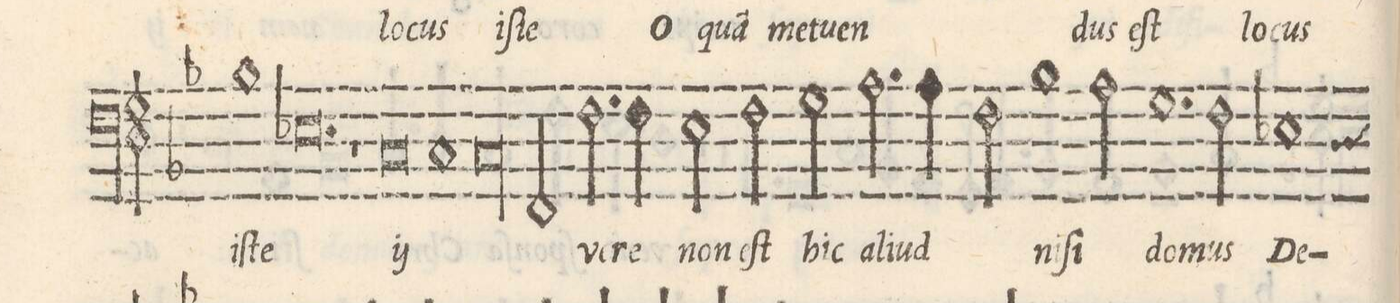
**kern	**text
*I"BASSVS	*
*clefF4	*
*k[b-]	*
*met(C|)	*
*M2/1	*
1B-	i-
0.E-X	-ſte
=22-	=22-
=23-	=23-
1r	.
*	*ij
0C	lo-
=24-	=24-
1C	-cus
=25-	=25-
00C\	i-
=26-	=26-
=27-	=27-
2FF/	-ſte
*	*Xij
2.F\	ve-
4F\	-re
2Eny\	non
=28-	=28-
2F\	eſt
2G\	hic
2.A\	a-
4A\	-li-
=29-	=29-
2F\	-ud
1B-\	ni-
2A\	-ſi
=30-	=30-
1.G	do-
2F\	-mus
=31-	=31-
1E-X	De-
*custos:D	*
*-	*-
